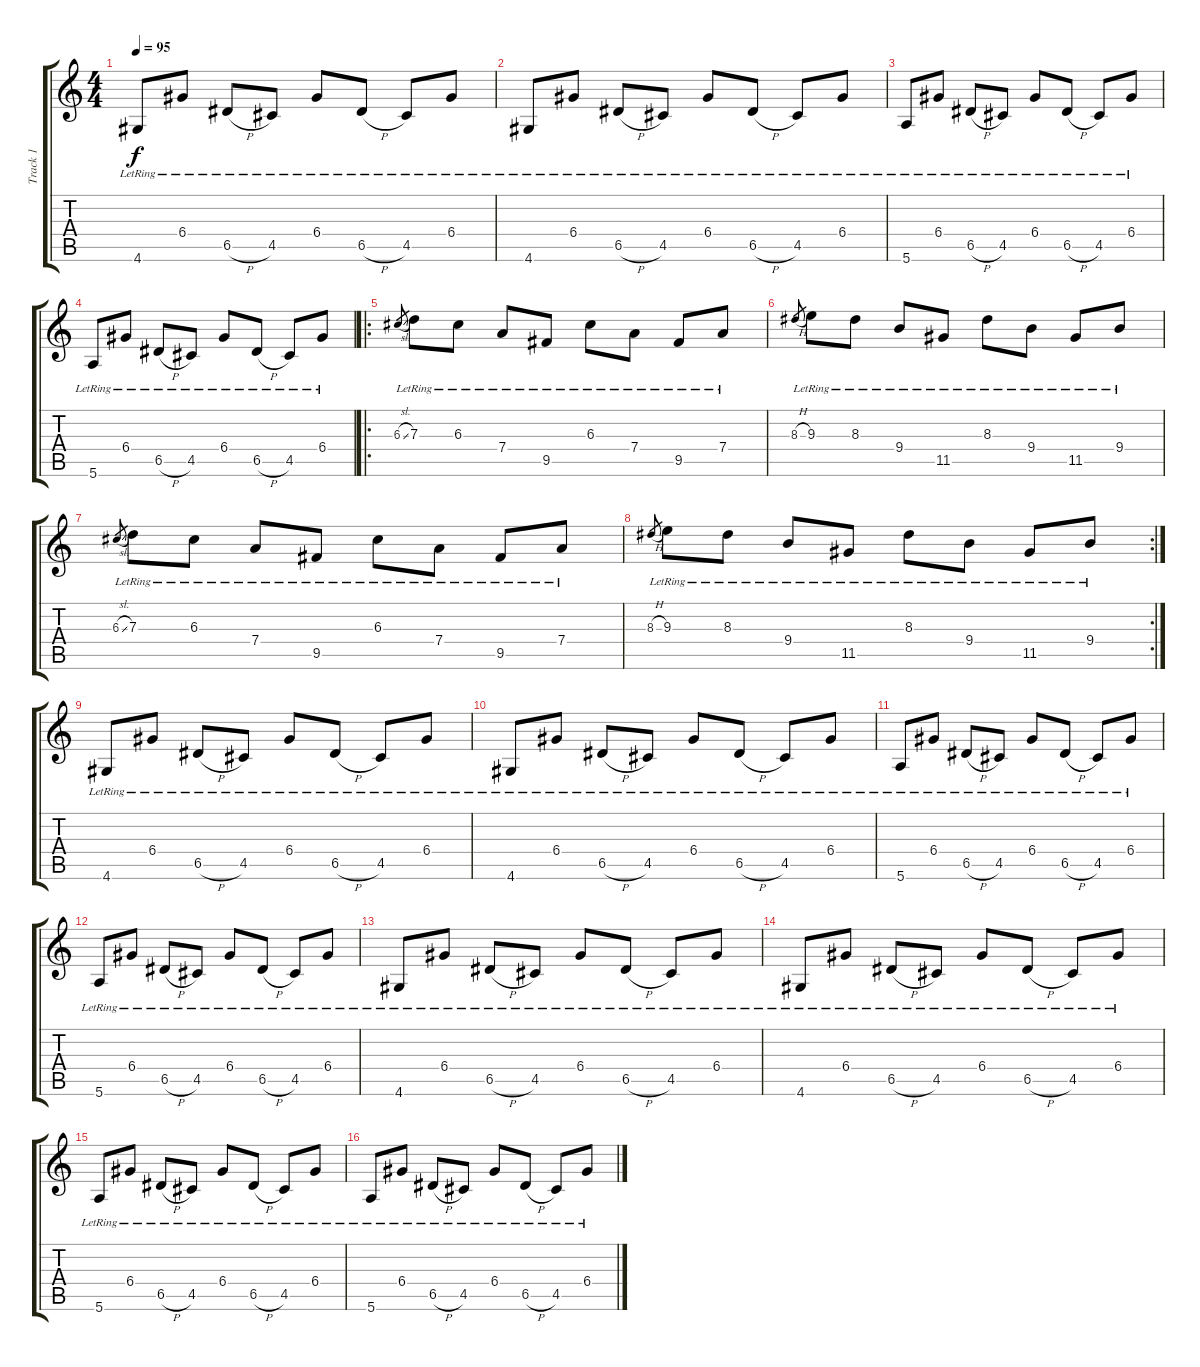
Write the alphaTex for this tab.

\track ("Track 1" "Track 1") {instrument acousticguitarsteel}
\staff {score tabs}
\tuning (E4 B3 G3 D3 A2 E2) {hide}
\ts (4 4)
\tempo 95
\clef g2
\ks c
4.6{lr}.8{dy f} 6.4{lr}.8 6.5{h lr}.8 4.5{lr}.8 6.4{lr}.8 6.5{h lr}.8 4.5{lr}.8 6.4{lr}.8 |
4.6{lr}.8 6.4{lr}.8 6.5{h lr}.8 4.5{lr}.8 6.4{lr}.8 6.5{h lr}.8 4.5{lr}.8 6.4{lr}.8 |
5.6{lr}.8 6.4{lr}.8 6.5{h lr}.8 4.5{lr}.8 6.4{lr}.8 6.5{h lr}.8 4.5{lr}.8 6.4{lr}.8 |
5.6{lr}.8 6.4{lr}.8 6.5{h lr}.8 4.5{lr}.8 6.4{lr}.8 6.5{h lr}.8 4.5{lr}.8 6.4{lr}.8 |
\ro
6.3{sl}.8{gr} 7.3{lr}.8 6.3{lr}.8 7.4{lr}.8 9.5{lr}.8 6.3{lr}.8 7.4{lr}.8 9.5{lr}.8 7.4{lr}.8 |
8.3{h}.8{gr} 9.3{lr}.8 8.3{lr}.8 9.4{lr}.8 11.5{lr}.8 8.3{lr}.8 9.4{lr}.8 11.5{lr}.8 9.4{lr}.8 |
6.3{sl}.8{gr} 7.3{lr}.8 6.3{lr}.8 7.4{lr}.8 9.5{lr}.8 6.3{lr}.8 7.4{lr}.8 9.5{lr}.8 7.4{lr}.8 |
\rc 2
8.3{h}.8{gr} 9.3{lr}.8 8.3{lr}.8 9.4{lr}.8 11.5{lr}.8 8.3{lr}.8 9.4{lr}.8 11.5{lr}.8 9.4{lr}.8 |
4.6{lr}.8 6.4{lr}.8 6.5{h lr}.8 4.5{lr}.8 6.4{lr}.8 6.5{h lr}.8 4.5{lr}.8 6.4{lr}.8 |
4.6{lr}.8 6.4{lr}.8 6.5{h lr}.8 4.5{lr}.8 6.4{lr}.8 6.5{h lr}.8 4.5{lr}.8 6.4{lr}.8 |
5.6{lr}.8 6.4{lr}.8 6.5{h lr}.8 4.5{lr}.8 6.4{lr}.8 6.5{h lr}.8 4.5{lr}.8 6.4{lr}.8 |
5.6{lr}.8 6.4{lr}.8 6.5{h lr}.8 4.5{lr}.8 6.4{lr}.8 6.5{h lr}.8 4.5{lr}.8 6.4{lr}.8 |
4.6{lr}.8{volume 0} 6.4{lr}.8 6.5{h lr}.8 4.5{lr}.8 6.4{lr}.8 6.5{h lr}.8 4.5{lr}.8 6.4{lr}.8 |
4.6{lr}.8 6.4{lr}.8 6.5{h lr}.8 4.5{lr}.8 6.4{lr}.8 6.5{h lr}.8 4.5{lr}.8 6.4{lr}.8 |
5.6{lr}.8 6.4{lr}.8 6.5{h lr}.8 4.5{lr}.8 6.4{lr}.8 6.5{h lr}.8 4.5{lr}.8 6.4{lr}.8 |
5.6{lr}.8 6.4{lr}.8 6.5{h lr}.8 4.5{lr}.8 6.4{lr}.8 6.5{h lr}.8 4.5{lr}.8 6.4{lr}.8
